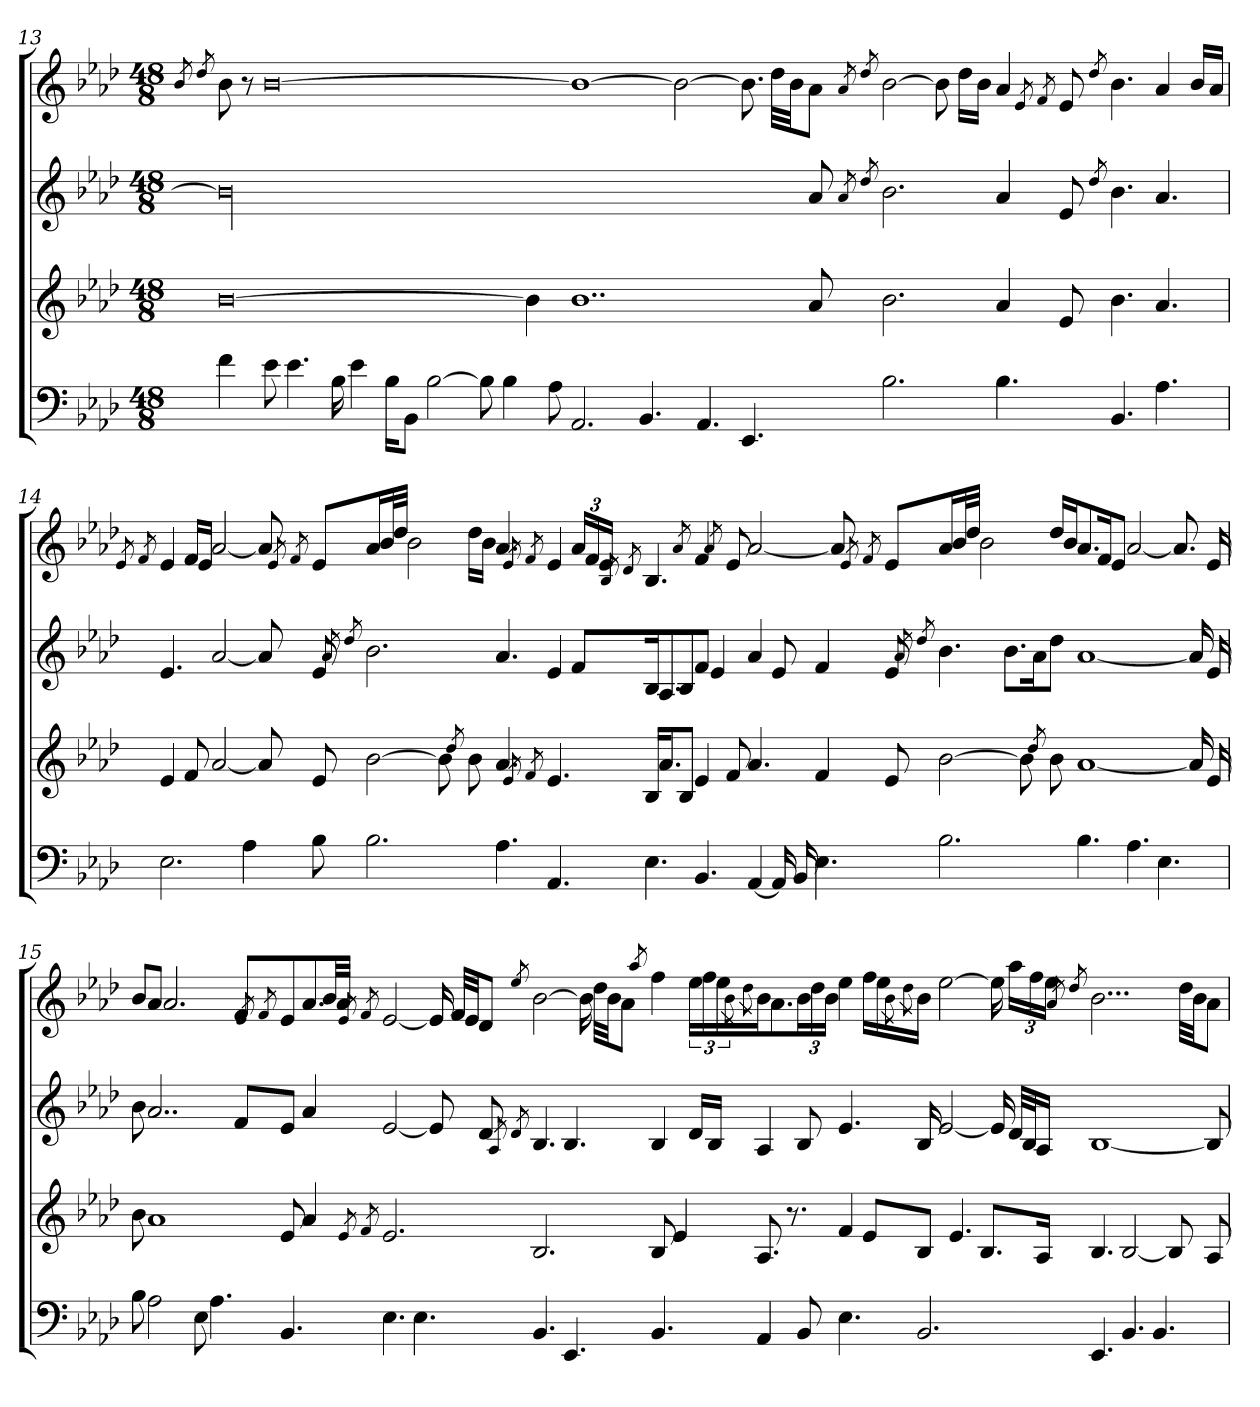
**kern	**kern	**kern	**kern
*part4	*part3	*part2	*part1
*staff4	*staff3	*staff2	*staff1
*clefF4	*clefG2	*clefG2	*clefG2
*k[b-e-a-d-]	*k[b-e-a-d-]	*k[b-e-a-d-]	*k[b-e-a-d-]
*M48/8	*M48/8	*M48/8	*M48/8
=13	=13	=13	=13
.	.	.	8qb-
.	.	.	8qdd-
4f	[0b-	00b-]	8b-
.	.	.	8r
8e-	.	.	[0b-
4.e-	.	.	.
16B-	.	.	.
4e-	.	.	.
16B-\KL	.	.	.
8BB-\J	.	.	.
[2B-	.	.	.
8B-]	.	.	.
4B-	.	.	.
.	4b-]	.	.
8A-	.	.	.
2.AA-	1..b-	.	1b-_
4.BB-	.	.	.
.	.	.	2b-_
4.AA-	.	.	.
4.EE-	.	.	8.b-]
.	.	.	32dd-\LLL
.	.	.	32b-\JJ
.	8a-	8a-	8a-\J
.	.	8qa-	8qa-
.	.	8qdd-	8qdd-
2.B-	2.b-	2.b-	[2b-
.	.	.	8b-]
.	.	.	16dd-\LL
.	.	.	16b-\JJ
4.B-	4a-	4a-	4a-
.	.	.	8qe-
.	.	.	8qf
.	8e-	8e-	8e-
.	.	8qdd-	8qdd-
4.BB-	4.b-	4.b-	4.b-
4.A-	4.a-	4.a-	4a-
.	.	.	16b-/LL
.	.	.	16a-/JJ
=14	=14	=14	=14
.	.	.	8qe-
.	.	.	8qf
2.E-	4e-	4.e-	4e-
.	8f	.	16f/LL
.	.	.	16e-/JJ
.	[2a-	[2a-	[2a-
4A-	.	.	.
.	8a-]	8a-]	8a-]
.	.	.	8qe-
.	.	.	8qf
8B-	8e-	8e-	8e-/L
.	.	8qa-	.
.	.	8qdd-	.
2.B-	[2b-	2.b-	16a-/L
.	.	.	32b-/L
.	.	.	32dd-/JJJ
.	.	.	2b-
.	8b-]	.	.
.	8qdd-	.	.
.	8b-	.	16dd-\LL
.	.	.	16b-\JJ
4.A-	4.a-	4.a-	4.a-
.	8qe-	.	8qe-
.	8qf	.	8qf
4.AA-	4.e-	4e-	4e-
.	.	8f/L	24a-/LL
.	.	.	24f/
.	.	.	24e-/JJ
.	.	.	8qB-
.	.	.	8qd-
4.E-	16B-/KL	16B-/K	4.B-
.	8.a-/	8.A-/	.
.	8B-/J	8B-/	.
.	.	.	8qa-
4.BB-	4e-	8f/J	4f
.	.	4e-	.
.	.	.	8qa-
.	8f	.	8e-
[4AA-	4.a-	4a-	[2a-
16AA-]	.	8e-	.
16BB-	.	.	.
4.E-	4f	4f	.
.	.	.	8a-]
.	.	.	8qe-
.	.	.	8qf
.	8e-	8e-	8e-/L
.	.	8qa-	.
.	.	8qdd-	.
2.B-	[2b-	4.b-	16a-/L
.	.	.	32b-/L
.	.	.	32dd-/JJJ
.	.	.	2b-
.	.	8.b-\L	.
.	8b-]	.	.
.	.	16a-\K	.
.	8qdd-	.	.
.	8b-	8dd-\J	16dd-/LL
.	.	.	16b-/J
4.B-	[1a-	[1a-	8.a-/
.	.	.	16f/K
.	.	.	8e-/J
4.A-	.	.	[2a-
4.E-	.	.	.
.	.	.	8.a-]
.	16a-]	16a-]	.
.	16e-	16e-	16e-
=15	=15	=15	=15
8B-	8b-	8b-	8b-/L
2A-	1a-	2..a-	8a-/J
.	.	.	2.a-
8E-	.	.	.
4.A-	.	.	.
.	.	8f/L	8f/L
.	.	.	8qe-/
.	.	.	8qf/
4.BB-	8e-	8e-/J	8e-/
.	4a-	4a-	8.a-/
.	.	.	32b-/LL
.	.	.	32a-/JJJ
.	8qe-	.	8qe-
.	8qf	.	8qf
4.E-	2.e-	[2e-	[2e-
4.E-	.	.	.
.	.	8e-]	16e-]
.	.	.	32f/LLL
.	.	.	32e-/JJ
.	.	8d-	8d-/J
.	.	8qA-	.
.	.	8qd-	8qee-
4.BB-	2.B-	4.B-	[2b-
4.EE-	.	4.B-	.
.	.	.	16b-]
.	.	.	32dd-\LLL
.	.	.	32b-\JJ
.	.	.	8a-\J
.	.	.	8qaa-
4.BB-	8B-	4B-	4ff
.	4e-	.	.
.	.	16d-/LL	24ee-\LL
.	.	.	24ff\
.	.	16B-/JJ	.
.	.	.	24ee-\
.	.	.	8qb-\
.	.	.	8qdd-\
4AA-	8.A-	4A-	16b-\J
.	.	.	8.a-\
.	8.r	.	.
8BB-	.	8B-	24b-\L
.	.	.	24dd-\
.	.	.	24b-\JJ
4.E-	4f	4.e-	4ee-
.	8e-/L	.	16ff\LL
.	.	.	16ee-\
.	.	.	8qb-\
.	.	.	8qdd-\
2.BB-	8B-/J	16B-	16b-\JJ
.	.	[2e-	[2ee-
.	4.e-	.	.
.	8.B-/L	.	.
.	.	16e-]	16ee-]
.	.	32d-/LLL	24aa-\LL
.	.	32B-/J	.
.	.	.	24ff\
.	16A-/Jk	16A-/JJ	.
.	.	.	24ee-\JJ
.	.	.	8qa-
.	.	.	8qdd-
4.EE-	4.B-	[1B-	2...b-
4.BB-	[2B-	.	.
4.BB-	.	.	.
.	8B-]	.	.
.	.	.	32dd-\LLL
.	.	.	32b-\JJ
.	8A-	8B-]	8a-\J
=	=	=	=
*-	*-	*-	*-
